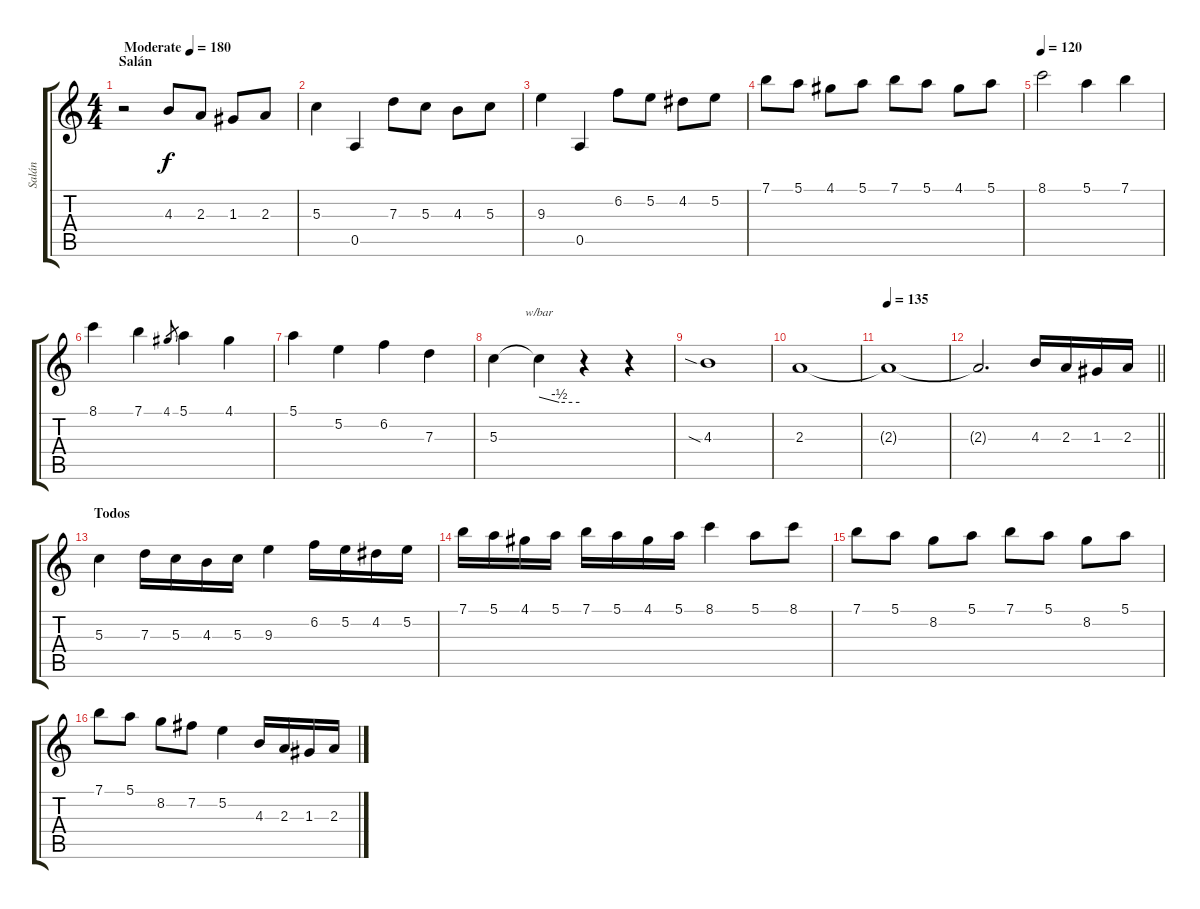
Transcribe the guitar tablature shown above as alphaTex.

\track ("Salán" "Salán") {instrument overdrivenguitar}
\staff {score tabs}
\tuning (E4 B3 G3 D3 A2 E2) {hide}
\ts (4 4)
\section ("" "Salán")
\tempo (180 "Moderate")
\clef g2
\ks c
r.2{dy f instrument overdrivenguitar} 4.3.8 2.3.8 1.3.8 2.3.8 |
5.3.4 0.5.4 7.3.8 5.3.8 4.3.8 5.3.8 |
9.3.4 0.5.4 6.2.8 5.2.8 4.2.8 5.2.8 |
7.1.8 5.1.8 4.1.8 5.1.8 7.1.8 5.1.8 4.1.8 5.1.8 |
\tempo 120
8.1.2 5.1.4 7.1.4 |
8.1.4 7.1.4 4.1.8{gr} 5.1.4 4.1.4 |
5.1.4 5.2.4 6.2.4 7.3.4 |
5.3.4 5.3{t}.4{tbe (custom default 0 0 30 -2 60 -2)} r.4 r.4 |
4.3{sia}.1 |
2.3.1 |
\tempo 135
2.3{t}.1 |
\barLineRight lightlight
2.3{t}.2{d} 4.3.16 2.3.16 1.3.16 2.3.16 |
\section ("" "Todos")
5.3.4 7.3.16 5.3.16 4.3.16 5.3.16 9.3.4 6.2.16 5.2.16 4.2.16 5.2.16 |
7.1.16 5.1.16 4.1.16 5.1.16 7.1.16 5.1.16 4.1.16 5.1.16 8.1.4 5.1.8 8.1.8 |
7.1.8 5.1.8 8.2.8 5.1.8 7.1.8 5.1.8 8.2.8 5.1.8 |
7.1.8 5.1.8 8.2.8 7.2.8 5.2.4 4.3.16 2.3.16 1.3.16 2.3.16
